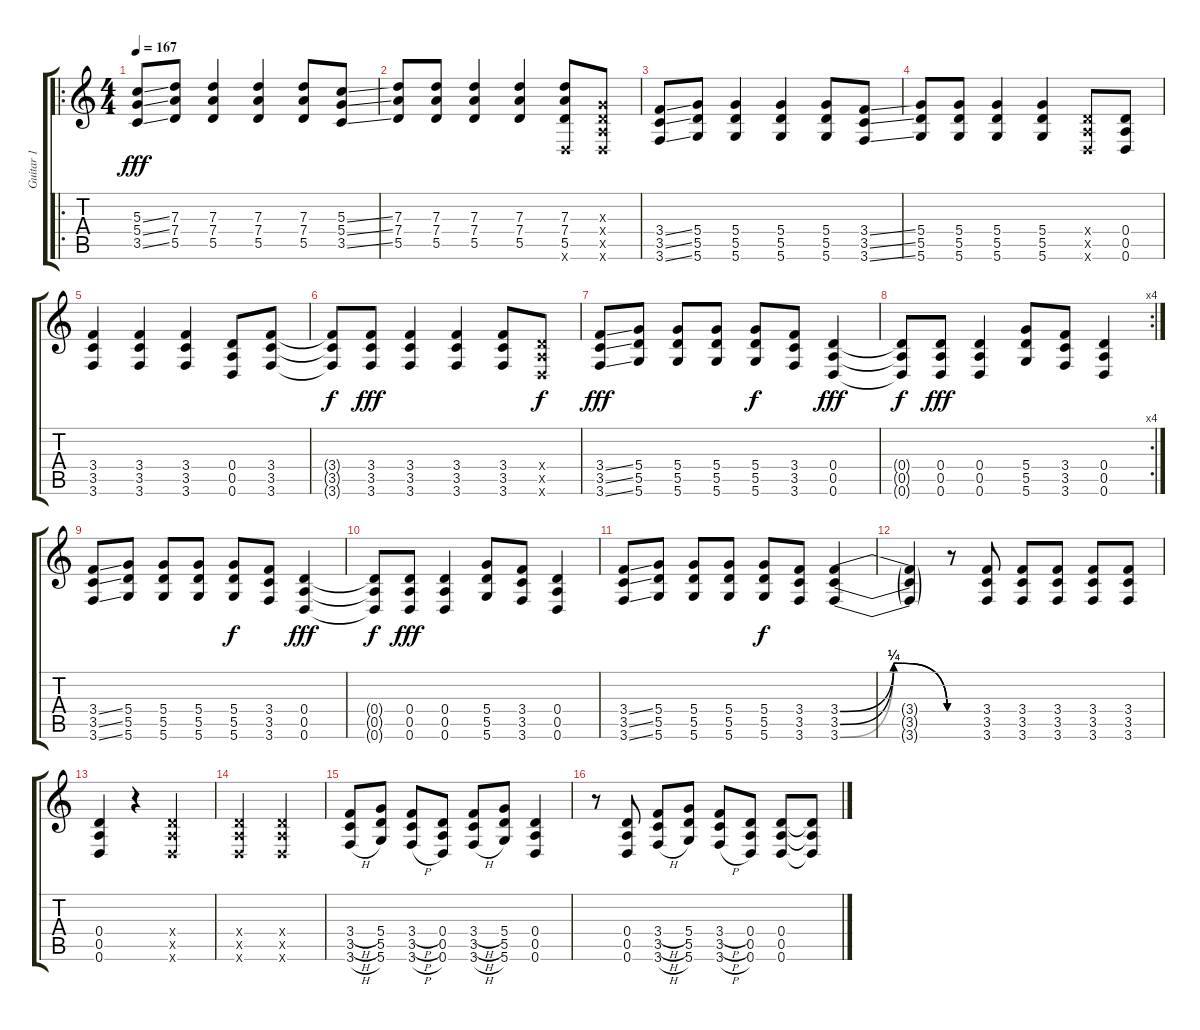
\track ("Guitar 1" "Guitar 1") {instrument acousticguitarsteel}
\staff {score tabs}
\tuning (E4 B3 G3 D3 A2 D2) {hide}
\ro
\ts (4 4)
\tempo 167
\clef g2
\ks c
(5.3{ss} 5.4{ss} 3.5{ss}).8{dy fff} (7.3 7.4 5.5).8 (7.3 7.4 5.5).4 (7.3 7.4 5.5).4 (7.3 7.4 5.5).8 (5.3{ss} 5.4{ss} 3.5{ss}).8 |
(7.3 7.4 5.5).8 (7.3 7.4 5.5).8 (7.3 7.4 5.5).4 (7.3 7.4 5.5).4 (7.3 7.4 5.5 0.6{x}).8 (0.3{x} 0.4{x} 0.5{x} 0.6{x}).8 |
(3.4{ss} 3.5{ss} 3.6{ss}).8 (5.4 5.5 5.6).8 (5.4 5.5 5.6).4 (5.4 5.5 5.6).4 (5.4 5.5 5.6).8 (3.4{ss} 3.5{ss} 3.6{ss}).8 |
(5.4 5.5 5.6).8 (5.4 5.5 5.6).8 (5.4 5.5 5.6).4 (5.4 5.5 5.6).4 (0.4{x} 0.5{x} 0.6{x}).8 (0.4 0.5 0.6).8 |
(3.4 3.5 3.6).4 (3.4 3.5 3.6).4 (3.4 3.5 3.6).4 (0.4 0.5 0.6).8 (3.4 3.5 3.6).8 |
(3.4{t} 3.5{t} 3.6{t}).8{dy f} (3.4 3.5 3.6).8{dy fff} (3.4 3.5 3.6).4 (3.4 3.5 3.6).4 (3.4 3.5 3.6).8 (0.4{x} 0.5{x} 0.6{x}).8{dy f} |
(3.4{ss} 3.5{ss} 3.6{ss}).8{dy fff} (5.4 5.5 5.6).8 (5.4 5.5 5.6).8 (5.4 5.5 5.6).8 (5.4 5.5 5.6).8{dy f} (3.4 3.5 3.6).8 (0.4 0.5 0.6).4{dy fff} |
\rc 4
(0.4{t} 0.5{t} 0.6{t}).8{dy f} (0.4 0.5 0.6).8{dy fff} (0.4 0.5 0.6).4 (5.4 5.5 5.6).8 (3.4 3.5 3.6).8 (0.4 0.5 0.6).4 |
(3.4{ss} 3.5{ss} 3.6{ss}).8 (5.4 5.5 5.6).8 (5.4 5.5 5.6).8 (5.4 5.5 5.6).8 (5.4 5.5 5.6).8{dy f} (3.4 3.5 3.6).8 (0.4 0.5 0.6).4{dy fff} |
(0.4{t} 0.5{t} 0.6{t}).8{dy f} (0.4 0.5 0.6).8{dy fff} (0.4 0.5 0.6).4 (5.4 5.5 5.6).8 (3.4 3.5 3.6).8 (0.4 0.5 0.6).4 |
(3.4{ss} 3.5{ss} 3.6{ss}).8 (5.4 5.5 5.6).8 (5.4 5.5 5.6).8 (5.4 5.5 5.6).8 (5.4 5.5 5.6).8{dy f} (3.4 3.5 3.6).8 (3.4{be (bendrelease 0 0 30 1 30 1 60 0)} 3.5{be (bendrelease 0 0 30 1 30 1 60 0)} 3.6{be (bendrelease 0 0 30 1 30 1 60 0)}).4 |
(3.4{t} 3.5{t} 3.6{t}).4 r.8 (3.4 3.5 3.6).8 (3.4 3.5 3.6).8 (3.4 3.5 3.6).8 (3.4 3.5 3.6).8 (3.4 3.5 3.6).8 |
(0.4 0.5 0.6).4 r.4 (0.4{x} 0.5{x} 0.6{x}).2 |
(0.4{x} 0.5{x} 0.6{x}).2 (0.4{x} 0.5{x} 0.6{x}).2 |
(3.4{h} 3.5{h} 3.6{h}).8 (5.4 5.5 5.6).8 (3.4{h} 3.5{h} 3.6{h}).8 (0.4 0.5 0.6).8 (3.4{h} 3.5{h} 3.6{h}).8 (5.4 5.5 5.6).8 (0.4 0.5 0.6).4 |
r.8 (0.4 0.5 0.6).8 (3.4{h} 3.5{h} 3.6{h}).8 (5.4 5.5 5.6).8 (3.4{h} 3.5{h} 3.6{h}).8 (0.4 0.5 0.6).8 (0.4 0.5 0.6).8 (0.4{t} 0.5{t} 0.6{t}).8
